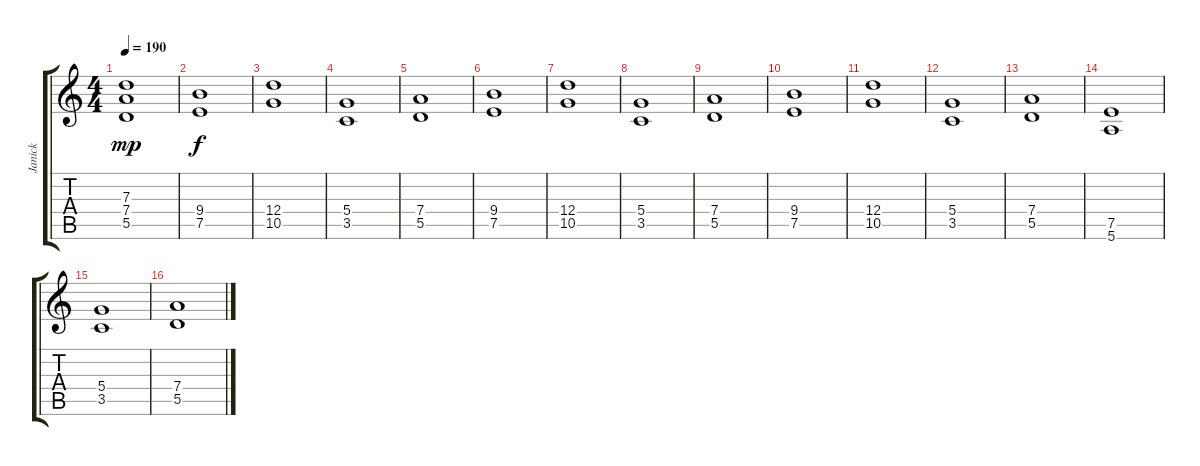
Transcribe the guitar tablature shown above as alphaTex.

\track ("Janick" "Janick") {instrument distortionguitar}
\staff {score tabs}
\tuning (E4 B3 G3 D3 A2 E2) {hide}
\ts (4 4)
\tempo 190
\clef g2
\ks c
(7.3 7.4 5.5).1{dy mp} |
(9.4 7.5).1{dy f} |
(12.4 10.5).1 |
(5.4 3.5).1 |
(7.4 5.5).1 |
(9.4 7.5).1 |
(12.4 10.5).1 |
(5.4 3.5).1 |
(7.4 5.5).1 |
(9.4 7.5).1 |
(12.4 10.5).1 |
(5.4 3.5).1 |
(7.4 5.5).1 |
(7.5 5.6).1 |
(5.4 3.5).1 |
(7.4 5.5).1
